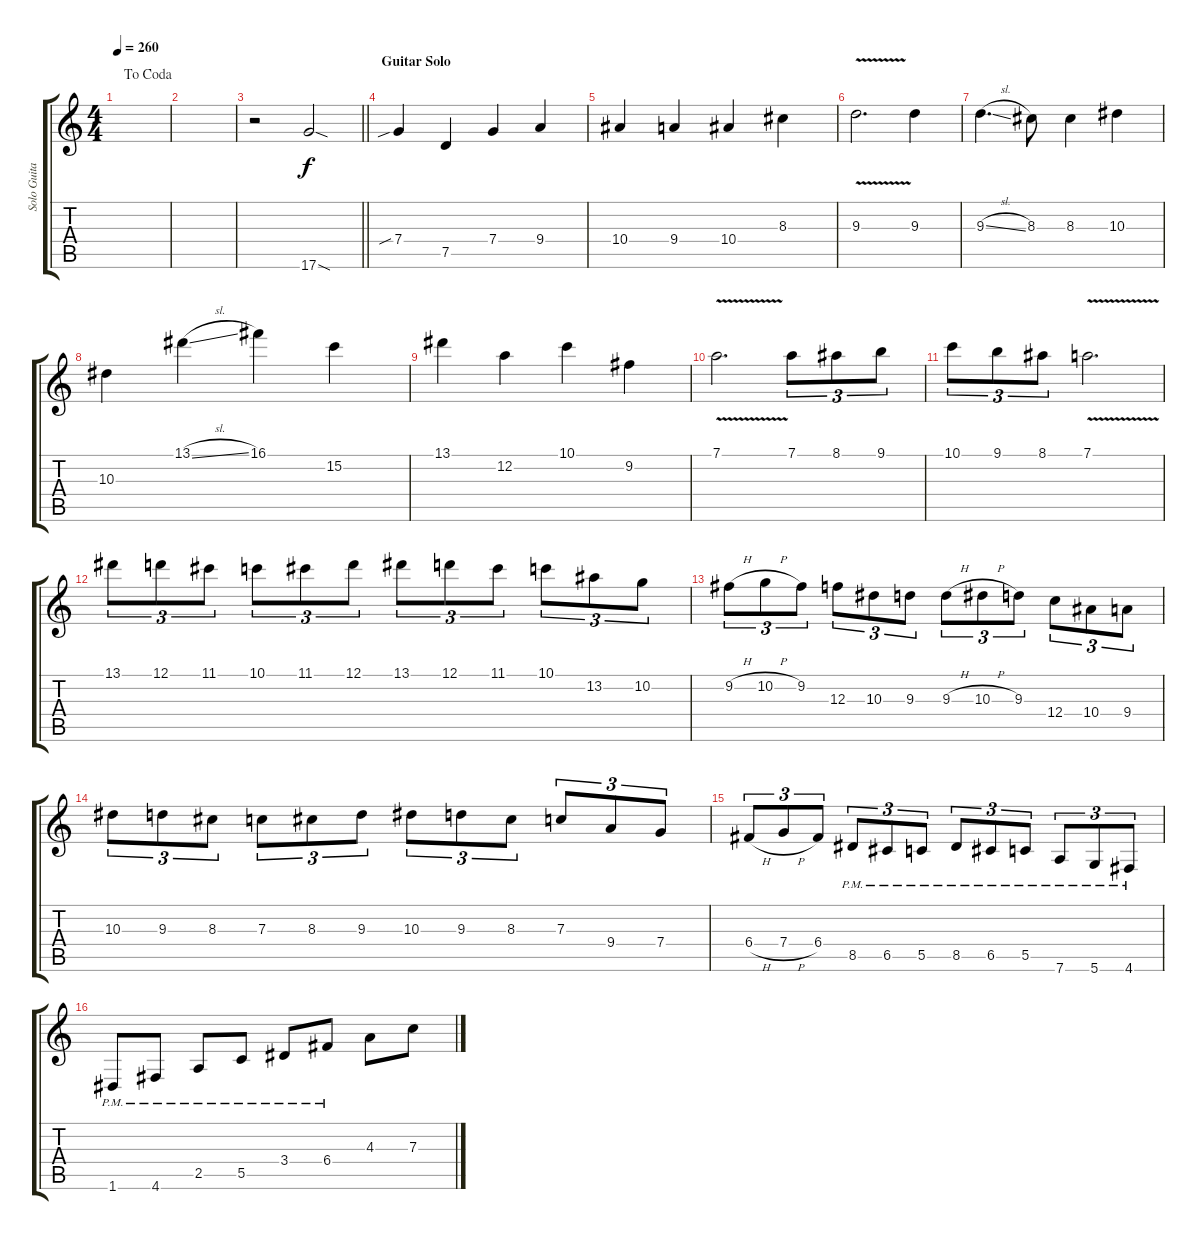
\track ("Solo Guitar" "Solo Guita") {instrument overdrivenguitar}
\staff {score tabs}
\tuning (D4 A3 F3 C3 G2 D2) {hide}
\ts (4 4)
\jump dacoda
\tempo 260
\clef g2
\ks c
|
|
\barLineRight lightlight
r.2 17.6{sod}.2 |
\section ("" "Guitar Solo")
7.4{sib}.4 7.5.4 7.4.4 9.4.4 |
10.4.4 9.4.4 10.4.4 8.3.4 |
9.3{v}.2{d} 9.3.4 |
9.3{sl}.4{d} 8.3.8 8.3.4 10.3.4 |
10.3.4 13.1{sl}.4 16.1.4 15.2.4 |
13.1.4 12.2.4 10.1.4 9.2.4 |
7.1{v}.2{d} 7.1.8{tu (3 2)} 8.1.8{tu (3 2)} 9.1.8{tu (3 2)} |
10.1.8{tu (3 2)} 9.1.8{tu (3 2)} 8.1.8{tu (3 2)} 7.1{v}.2{d} |
13.1.8{tu (3 2)} 12.1.8{tu (3 2)} 11.1.8{tu (3 2)} 10.1.8{tu (3 2)} 11.1.8{tu (3 2)} 12.1.8{tu (3 2)} 13.1.8{tu (3 2)} 12.1.8{tu (3 2)} 11.1.8{tu (3 2)} 10.1.8{tu (3 2)} 13.2.8{tu (3 2)} 10.2.8{tu (3 2)} |
9.2{h}.8{tu (3 2)} 10.2{h}.8{tu (3 2)} 9.2.8{tu (3 2)} 12.3.8{tu (3 2)} 10.3.8{tu (3 2)} 9.3.8{tu (3 2)} 9.3{h}.8{tu (3 2)} 10.3{h}.8{tu (3 2)} 9.3.8{tu (3 2)} 12.4.8{tu (3 2)} 10.4.8{tu (3 2)} 9.4.8{tu (3 2)} |
10.3.8{tu (3 2)} 9.3.8{tu (3 2)} 8.3.8{tu (3 2)} 7.3.8{tu (3 2)} 8.3.8{tu (3 2)} 9.3.8{tu (3 2)} 10.3.8{tu (3 2)} 9.3.8{tu (3 2)} 8.3.8{tu (3 2)} 7.3.8{tu (3 2)} 9.4.8{tu (3 2)} 7.4.8{tu (3 2)} |
6.4{h}.8{tu (3 2)} 7.4{h}.8{tu (3 2)} 6.4.8{tu (3 2)} 8.5{pm}.8{tu (3 2)} 6.5{pm}.8{tu (3 2)} 5.5{pm}.8{tu (3 2)} 8.5{pm}.8{tu (3 2)} 6.5{pm}.8{tu (3 2)} 5.5{pm}.8{tu (3 2)} 7.6{pm}.8{tu (3 2)} 5.6{pm}.8{tu (3 2)} 4.6{pm}.8{tu (3 2)} |
1.6{pm}.8 4.6{pm}.8 2.5{pm}.8 5.5{pm}.8 3.4{pm}.8 6.4{pm}.8 4.3.8 7.3{sl}.8
